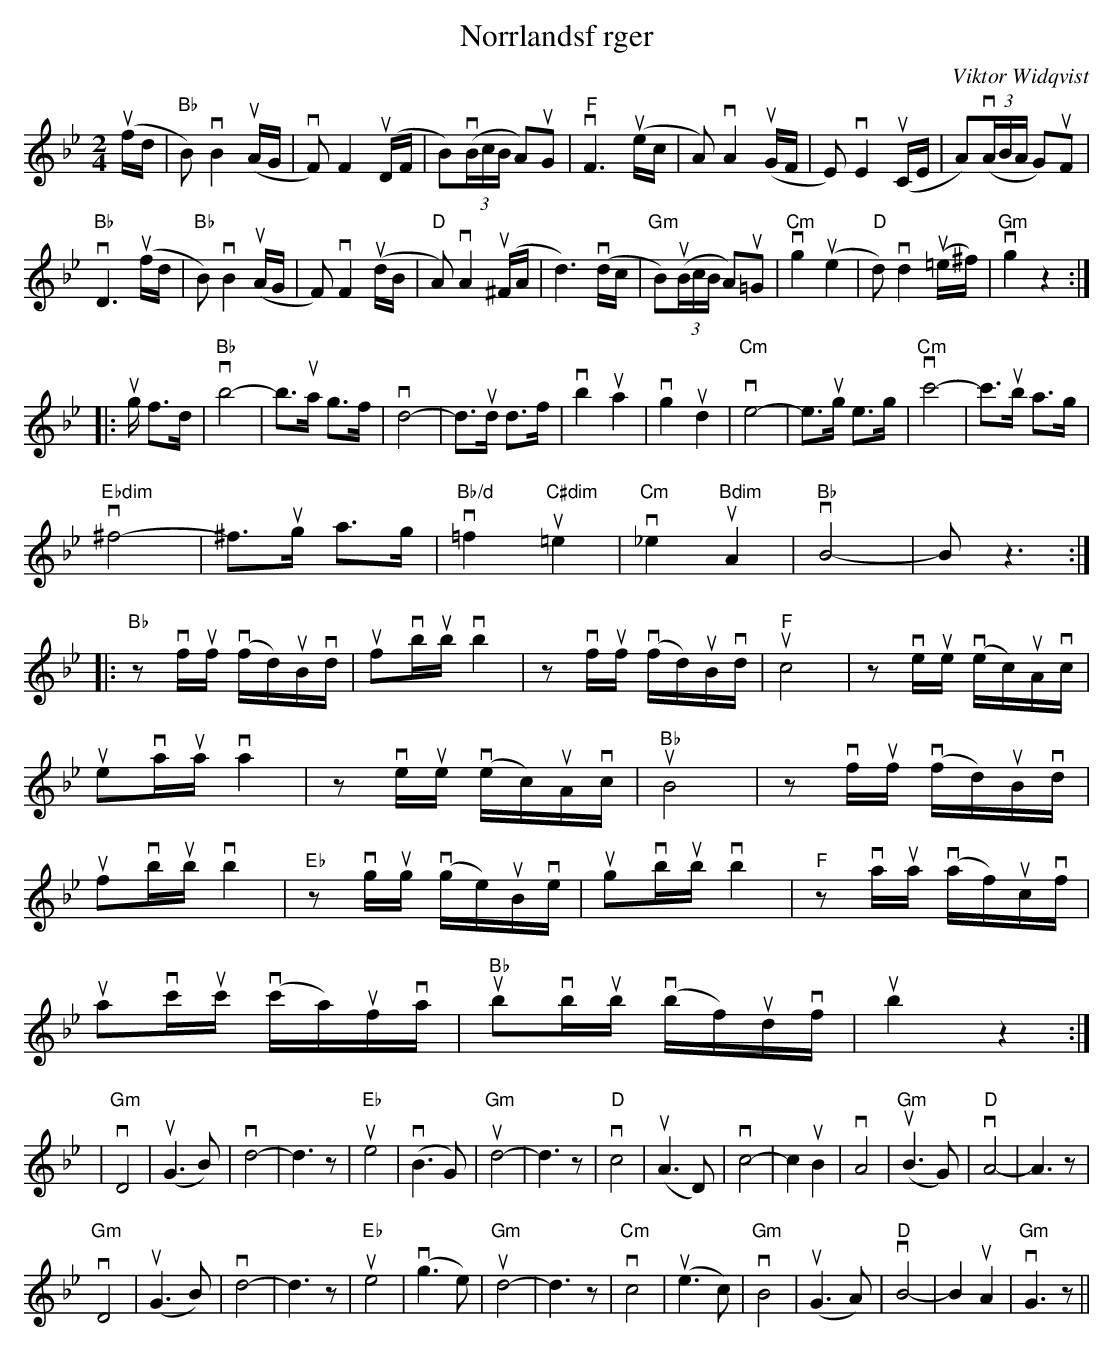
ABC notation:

X:1
T:Norrlandsf rger
M:2/4
C:Viktor Widqvist
L:1/8
K:Bb
u(f/d/ |"Bb" B)vB2u(A/G/ | vF)F2u(D/F/ | B)(v(3B/c/B/ A)uG | "F"vF3u(e/c/ | A)vA2u(G/F/ | E)vE2u(C/E/ | A)(v(3A/B/A/ G)uF |
"Bb" vD3u(f/d/ | "Bb" B)vB2 u(A/G/ | F)vF2u(d/B/ | "D"A)vA2u(^F/A/ | d3)v(d/c/ | "Gm"B)(u(3B/c/B/ A)u=G | "Cm"vg2 (u'e2 | "D"d)vd2u(=e/^f/) | "Gm"vg2z2 :|
|:ug/ f>d | "Bb"vb4- |b3/ua/ g>f | vd4- |d3/ud/ d>f | vb2 ua2 | vg2 ud2 | "Cm"ve4- |e3/ug/ e>g |"Cm" vc'4- | c'3/ub/ a>g |
"Ebdim"v^f4- |^f3/ug/ a>g | "Bb/d"v=f2 "C#dim"u=e2 | "Cm"v_e2 "Bdim"uA2 | "Bb"vB4- | B z3 :|
|:"Bb"zvf/2uf/2 (vf/2d/)2uB/2vd/2 | ufvb/2ub/2 vb2 |zvf/2uf/2 (vf/2d/2)uB/2vd/2 | "F"uc4 |zve/2ue/2 (ve/2c/2)uA/2vc/2 |
ueva/2ua/2 va2 |zve/2ue/2 (ve/2c/2)uA/2vc/2 | "Bb"uB4 |zvf/2uf/2 v(f/2d/2)uB/2vd/2 |
ufvb/2ub/2 vb2 |"Eb"zvg/2ug/2 (vg/2e/2)uB/2ve/2 | ugvb/2ub/2 vb2 |"F"zva/2ua/2 (va/2f/2)uc/2vf/2 |
uavc'/2uc'/2 (vc'/2a/2)uf/2va/2 | "Bb"ubvb/2ub/2 v(b/2f/2)ud/2vf/2 | ub2z2 :|
K:Gm
|"Gm" vD4 | u(G2>B2) | vd4- |d3z| "Eb"ue4 | v(B2>G2) | "Gm"ud4- |d3z| "D"vc4 | u(A2>D2) | vc4- | c2 uB2 | vA4 | "Gm"u(B2>G2) | "D" vA4- | A3z|
"Gm"vD4 | u(G2>B2) | vd4- |d3z| "Eb"ue4 | v(g2>e2) | "Gm"ud4- |d3z|  "Cm"vc4 | u(e2>c2) | "Gm"vB4 | u(G2>A2) | "D"vB4- | B2 uA2 | "Gm"vG3z ||
